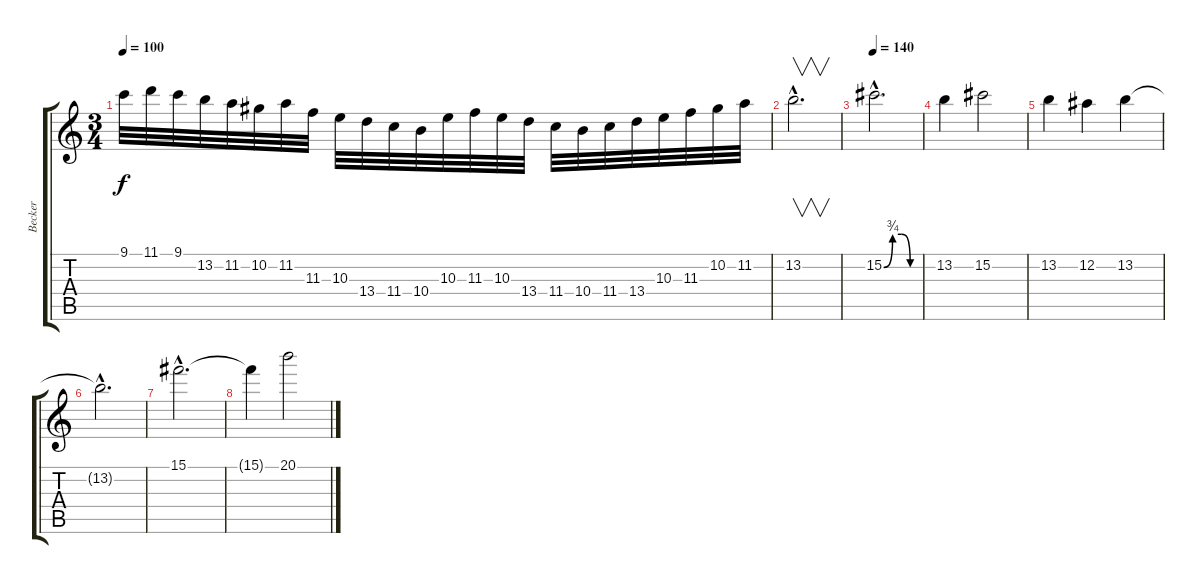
\track ("Becker" "Becker") {instrument overdrivenguitar}
\staff {score tabs}
\tuning (Eb4 Bb3 Gb3 Db3 Ab2 Eb2) {hide}
\ts (3 4)
\tempo 100
\clef g2
\ks c
9.1.32{dy f} 11.1.32 9.1.32 13.2.32 11.2.32 10.2.32 11.2.32 11.3.32 10.3.32 13.4.32 11.4.32 10.4.32 10.3.32 11.3.32 10.3.32 13.4.32 11.4.32 10.4.32 11.4.32 13.4.32 10.3.32 11.3.32 10.2.32 11.2.32 |
13.2{hac}.2{v d} |
\tempo 140
15.2{be (custom 0 0 15 3 30 3 45 0 60 0) hac}.2{d} |
13.2.4 15.2.2 |
13.2.4 12.2.4 13.2.4 |
13.2{hac t}.2{d} |
15.1{hac}.2{d} |
15.1{t}.4 20.1.2
